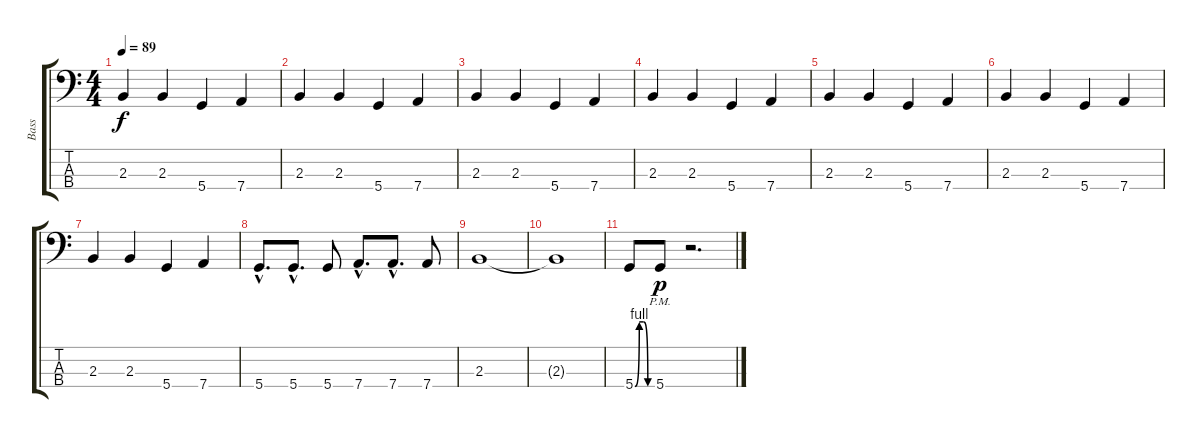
\track ("Bass" "Bass") {instrument electricbassfinger}
\staff {score tabs}
\tuning (G2 D2 A1 D1) {hide}
\ts (4 4)
\tempo 89
\clef f4
\ks c
2.3.4{dy f} 2.3.4 5.4.4 7.4.4 |
2.3.4 2.3.4 5.4.4 7.4.4 |
2.3.4 2.3.4 5.4.4 7.4.4 |
2.3.4 2.3.4 5.4.4 7.4.4 |
2.3.4 2.3.4 5.4.4 7.4.4 |
2.3.4 2.3.4 5.4.4 7.4.4 |
2.3.4 2.3.4 5.4.4 7.4.4 |
5.4{hac}.8{d} 5.4{hac}.8{d} 5.4.8 7.4{hac}.8{d} 7.4{hac}.8{d} 7.4.8 |
2.3.1 |
2.3{t}.1 |
5.4{be (custom 0 0 15 4 30 4 45 0 60 0)}.8 5.4{pm}.8{dy p} r.2{d}
